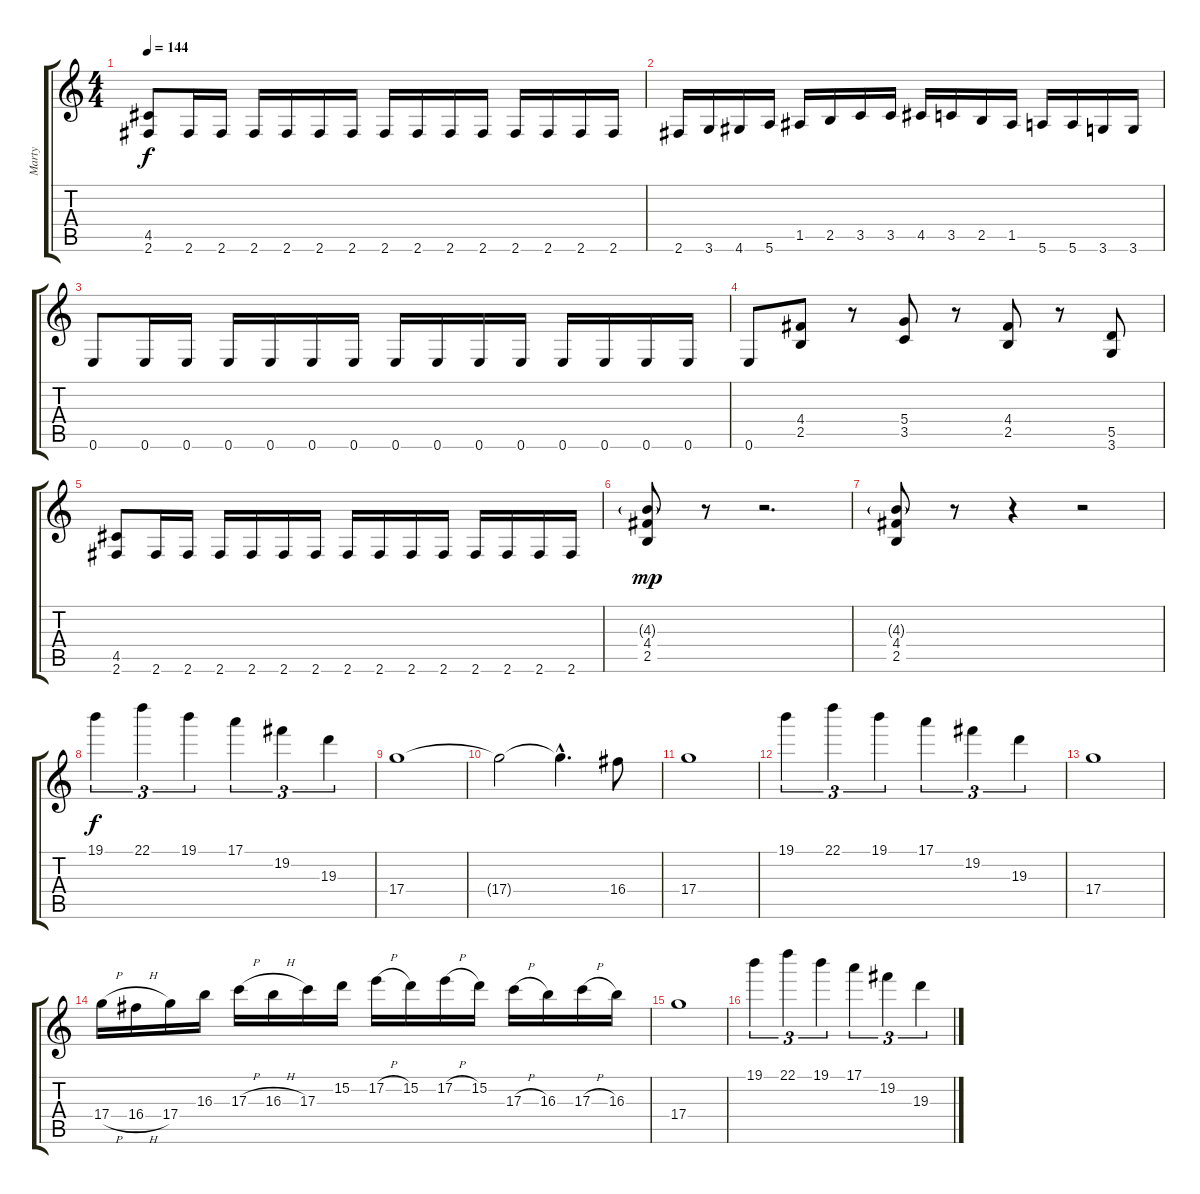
\track ("Marty" "Marty") {instrument distortionguitar}
\staff {score tabs}
\tuning (E4 B3 G3 D3 A2 E2) {hide}
\ts (4 4)
\tempo 144
\clef g2
\ks c
(4.5 2.6).8{dy f} 2.6.16 2.6.16 2.6.16 2.6.16 2.6.16 2.6.16 2.6.16 2.6.16 2.6.16 2.6.16 2.6.16 2.6.16 2.6.16 2.6.16 |
2.6.16 3.6.16 4.6.16 5.6.16 1.5.16 2.5.16 3.5.16 3.5.16 4.5.16 3.5.16 2.5.16 1.5.16 5.6.16 5.6.16 3.6.16 3.6.16 |
0.6.8 0.6.16 0.6.16 0.6.16 0.6.16 0.6.16 0.6.16 0.6.16 0.6.16 0.6.16 0.6.16 0.6.16 0.6.16 0.6.16 0.6.16 |
0.6.8 (4.4 2.5).8 r.8 (5.4 3.5).8 r.8 (4.4 2.5).8 r.8 (5.5 3.6).8 |
(4.5 2.6).8 2.6.16 2.6.16 2.6.16 2.6.16 2.6.16 2.6.16 2.6.16 2.6.16 2.6.16 2.6.16 2.6.16 2.6.16 2.6.16 2.6.16 |
(4.3{g} 4.4 2.5).8{dy mp} r.8 r.2{d} |
(4.3{g} 4.4 2.5).8 r.8 r.4 r.2 |
19.1.4{tu (3 2) dy f} 22.1.4{tu (3 2)} 19.1.4{tu (3 2)} 17.1.4{tu (3 2)} 19.2.4{tu (3 2)} 19.3.4{tu (3 2)} |
17.4.1 |
17.4{t}.2 17.4{hac t}.4{d} 16.4.8 |
17.4.1 |
19.1.4{tu (3 2)} 22.1.4{tu (3 2)} 19.1.4{tu (3 2)} 17.1.4{tu (3 2)} 19.2.4{tu (3 2)} 19.3.4{tu (3 2)} |
17.4.1 |
17.4{h}.16 16.4{h}.16 17.4.16 16.3.16 17.3{h}.16 16.3{h}.16 17.3.16 15.2.16 17.2{h}.16 15.2.16 17.2{h}.16 15.2.16 17.3{h}.16 16.3.16 17.3{h}.16 16.3.16 |
17.4.1 |
19.1.4{tu (3 2)} 22.1.4{tu (3 2)} 19.1.4{tu (3 2)} 17.1.4{tu (3 2)} 19.2.4{tu (3 2)} 19.3.4{tu (3 2)}
